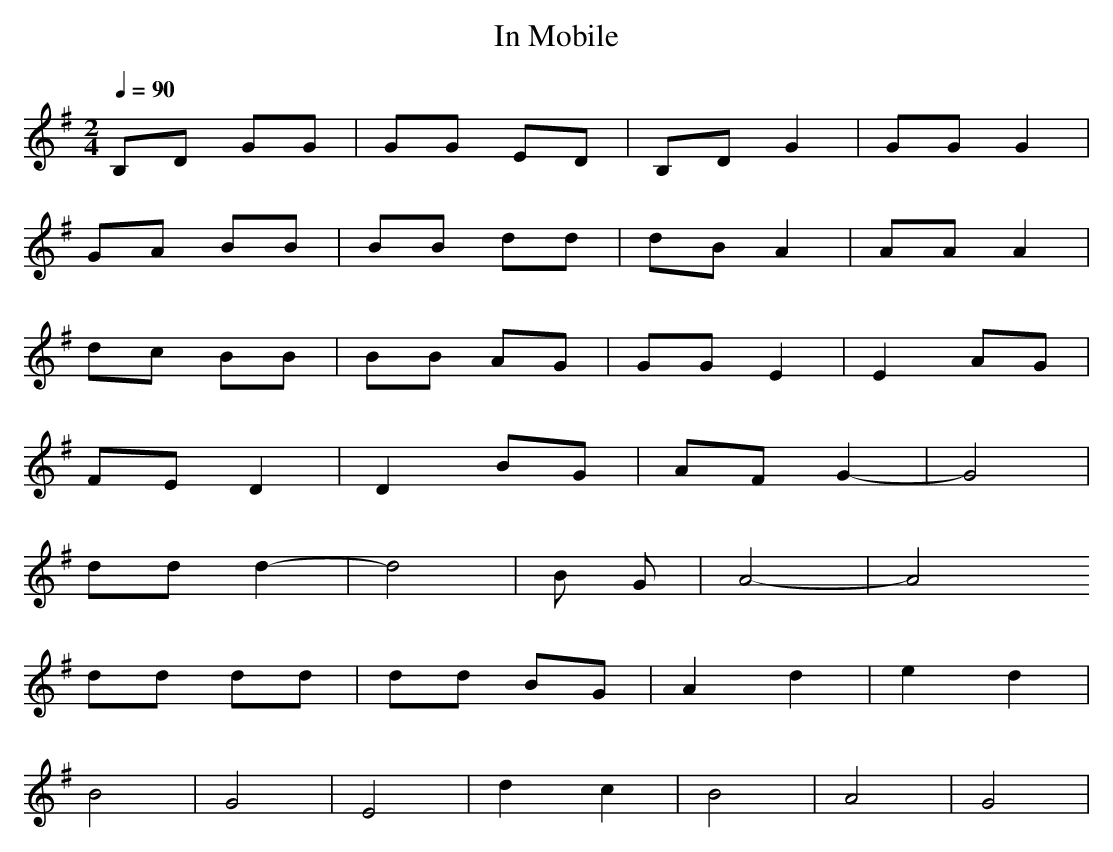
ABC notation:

X:1
T:In Mobile
z: David Kidd of davidkidd.net
Q:1/4=90
M:2/4
L:1/16
K:G
B,2D2 G2G2|G2G2 E2D2|B,2D2 G4 |G2G2 G4|
G2A2 B2B2 |B2B2 d2d2 |d2B2 A4 |A2A2 A4|
d2c2 B2B2 |B2B2 A2G2| G2G2 E4 |E4 A2G2|
F2E2 D4 |D4 B2G2 | A2F2 G4- | G8|
d2d2 d4- |d8 |B2 G2 |A8-|A8
d2d2 d2d2 |d2d2 B2G2 | A4d4 |e4d4|
B8|G8|E8|d4c4|B8|A8|G8|
